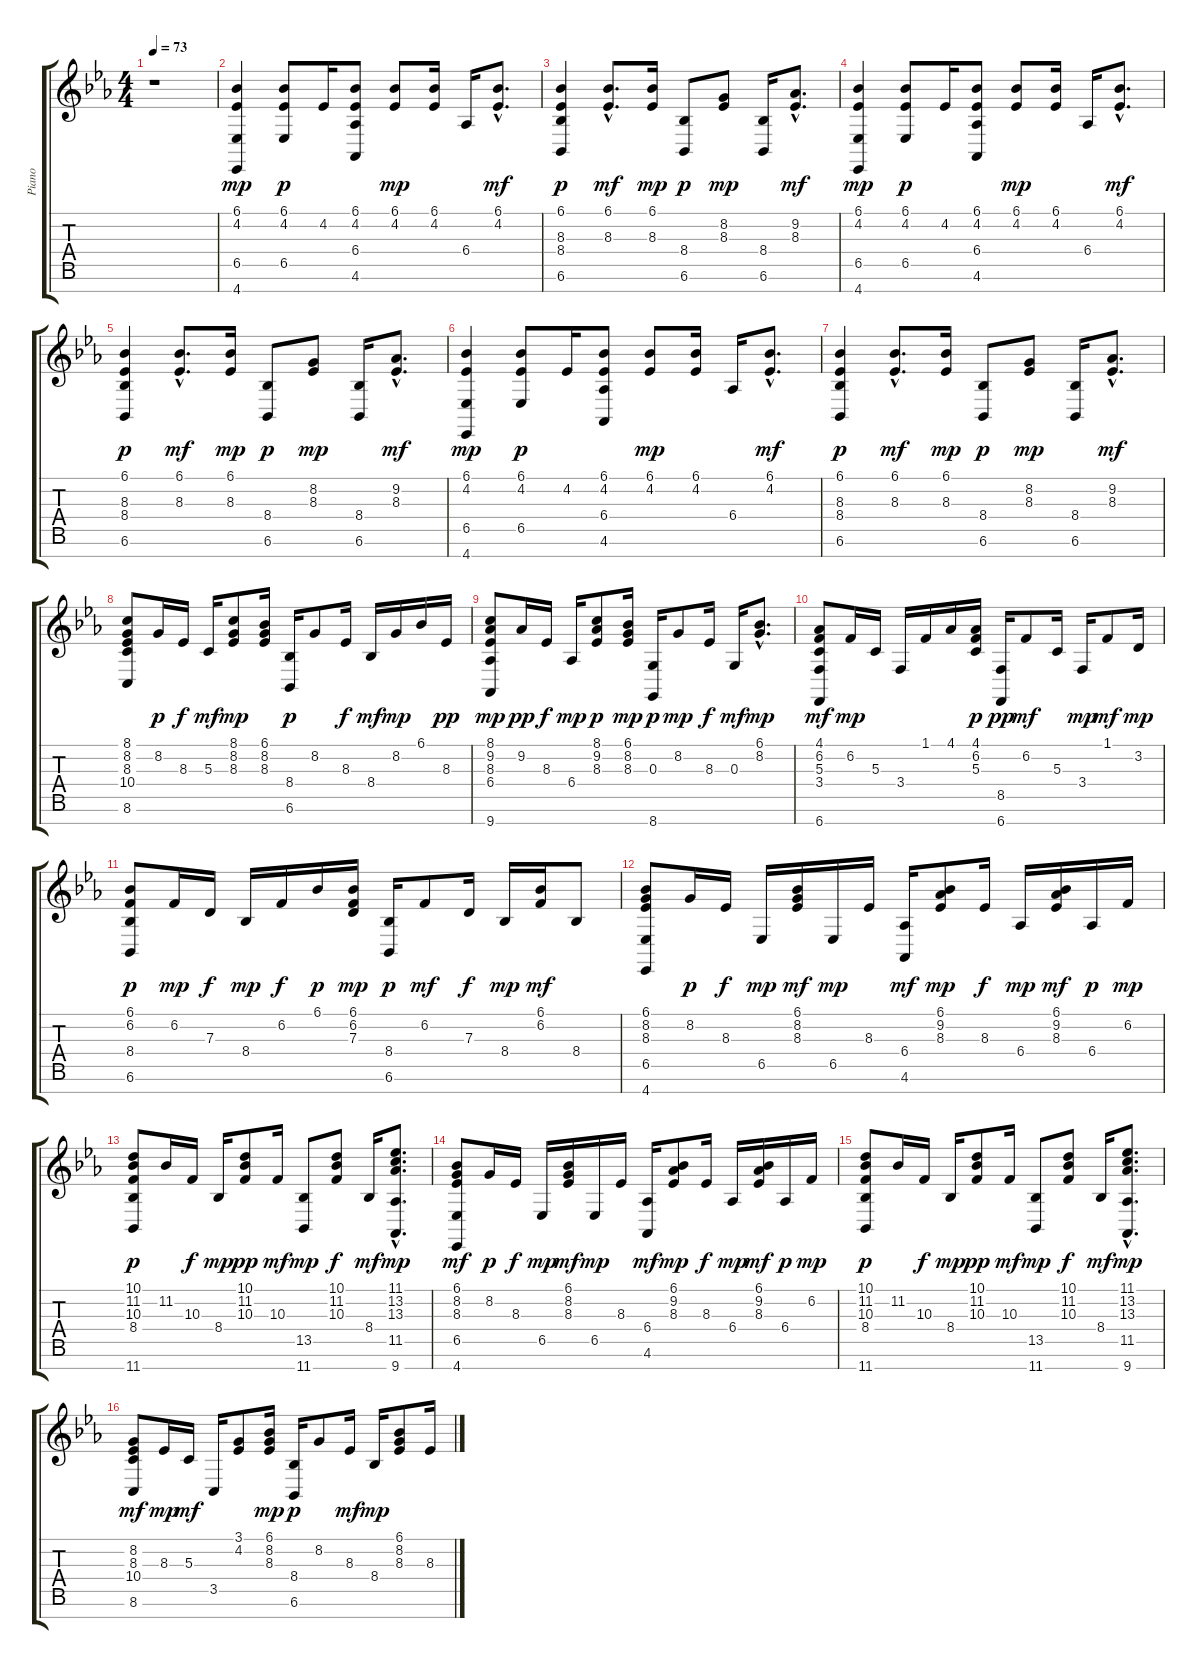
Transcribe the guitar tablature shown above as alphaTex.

\track ("Piano" "Piano") {instrument brightacousticpiano}
\staff {score tabs}
\tuning (E4 B3 G3 D3 A2 E2 B1) {hide}
\ts (4 4)
\tempo 73
\clef g2
\ks eb
r.1{dy mp instrument brightacousticpiano} |
(6.1 4.2 6.5 4.7).4 (6.1 4.2 6.5).8{dy p} 4.2.16 (6.1 4.2 6.4 4.6).8 (6.1 4.2).8{dy mp} (6.1 4.2).16 6.4.16 (6.1{hac} 4.2{hac}).8{d dy mf} |
(6.1 8.3 8.4 6.6).4{dy p} (6.1{hac} 8.3{hac}).8{d dy mf} (6.1 8.3).16{dy mp} (8.4 6.6).8{dy p} (8.2 8.3).8{dy mp} (8.4 6.6).16 (9.2{hac} 8.3{hac}).8{d dy mf} |
(6.1 4.2 6.5 4.7).4{dy mp} (6.1 4.2 6.5).8{dy p} 4.2.16 (6.1 4.2 6.4 4.6).8 (6.1 4.2).8{dy mp} (6.1 4.2).16 6.4.16 (6.1{hac} 4.2{hac}).8{d dy mf} |
(6.1 8.3 8.4 6.6).4{dy p} (6.1{hac} 8.3{hac}).8{d dy mf} (6.1 8.3).16{dy mp} (8.4 6.6).8{dy p} (8.2 8.3).8{dy mp} (8.4 6.6).16 (9.2{hac} 8.3{hac}).8{d dy mf} |
(6.1 4.2 6.5 4.7).4{dy mp} (6.1 4.2 6.5).8{dy p} 4.2.16 (6.1 4.2 6.4 4.6).8 (6.1 4.2).8{dy mp} (6.1 4.2).16 6.4.16 (6.1{hac} 4.2{hac}).8{d dy mf} |
(6.1 8.3 8.4 6.6).4{dy p} (6.1{hac} 8.3{hac}).8{d dy mf} (6.1 8.3).16{dy mp} (8.4 6.6).8{dy p} (8.2 8.3).8{dy mp} (8.4 6.6).16 (9.2{hac} 8.3{hac}).8{d dy mf} |
(8.1 8.2 8.3 10.4 8.6).8 8.2.16{dy p} 8.3.16{dy f} 5.3.16{dy mf} (8.1 8.2 8.3).8{dy mp} (6.1 8.2 8.3).16 (8.4 6.6).16{dy p} 8.2.8 8.3.16{dy f} 8.4.16{dy mf} 8.2.16{dy mp} 6.1.16 8.3.16{dy pp} |
(8.1 9.2 8.3 6.4 9.7).8{dy mp} 9.2.16{dy pp} 8.3.16{dy f} 6.4.16{dy mp} (8.1 9.2 8.3).8{dy p} (6.1 8.2 8.3).16{dy mp} (0.3 8.7).16{dy p} 8.2.8{dy mp} 8.3.16{dy f} 0.3.16{dy mf} (6.1{hac} 8.2{hac}).8{d dy mp} |
(4.1 6.2 5.3 3.4 6.7).8{dy mf} 6.2.16{dy mp} 5.3.16 3.4.16 1.1.16 4.1.16 (4.1 6.2 5.3).16{dy p} (8.5 6.7).16{dy pp} 6.2.8{dy mf} 5.3.16 3.4.16{dy mp} 1.1.8{dy mf} 3.2.16{dy mp} |
(6.1 6.2 8.4 6.6).8{dy p} 6.2.16{dy mp} 7.3.16{dy f} 8.4.16{dy mp} 6.2.16{dy f} 6.1.16{dy p} (6.1 6.2 7.3).16{dy mp} (8.4 6.6).16{dy p} 6.2.8{dy mf} 7.3.16{dy f} 8.4.16{dy mp} (6.1 6.2).16{dy mf} 8.4.8 |
(6.1 8.2 8.3 6.5 4.7).8 8.2.16{dy p} 8.3.16{dy f} 6.5.16{dy mp} (6.1 8.2 8.3).16{dy mf} 6.5.16{dy mp} 8.3.16 (6.4 4.6).16{dy mf} (6.1 9.2 8.3).8{dy mp} 8.3.16{dy f} 6.4.16{dy mp} (6.1 9.2 8.3).16{dy mf} 6.4.16{dy p} 6.2.16{dy mp} |
(10.1 11.2 10.3 8.4 11.7).8{dy p} 11.2.16 10.3.16{dy f} 8.4.16{dy mp} (10.1 11.2 10.3).8{dy pp} 10.3.16{dy mf} (13.5 11.7).8{dy mp} (10.1 11.2 10.3).8{dy f} 8.4.16{dy mf} (11.1{hac} 13.2{hac} 13.3{hac} 11.5{hac} 9.7{hac}).8{d dy mp} |
(6.1 8.2 8.3 6.5 4.7).8{dy mf} 8.2.16{dy p} 8.3.16{dy f} 6.5.16{dy mp} (6.1 8.2 8.3).16{dy mf} 6.5.16{dy mp} 8.3.16 (6.4 4.6).16{dy mf} (6.1 9.2 8.3).8{dy mp} 8.3.16{dy f} 6.4.16{dy mp} (6.1 9.2 8.3).16{dy mf} 6.4.16{dy p} 6.2.16{dy mp} |
(10.1 11.2 10.3 8.4 11.7).8{dy p} 11.2.16 10.3.16{dy f} 8.4.16{dy mp} (10.1 11.2 10.3).8{dy pp} 10.3.16{dy mf} (13.5 11.7).8{dy mp} (10.1 11.2 10.3).8{dy f} 8.4.16{dy mf} (11.1{hac} 13.2{hac} 13.3{hac} 11.5{hac} 9.7{hac}).8{d dy mp} |
(8.2 8.3 10.4 8.6).8{dy mf} 8.3.16{dy mp} 5.3.16{dy mf} 3.5.16 (3.1 4.2).8 (6.1 8.2 8.3).16{dy mp} (8.4 6.6).16{dy p} 8.2.8 8.3.16{dy mf} 8.4.16{dy mp} (6.1 8.2 8.3).8 8.3.16
